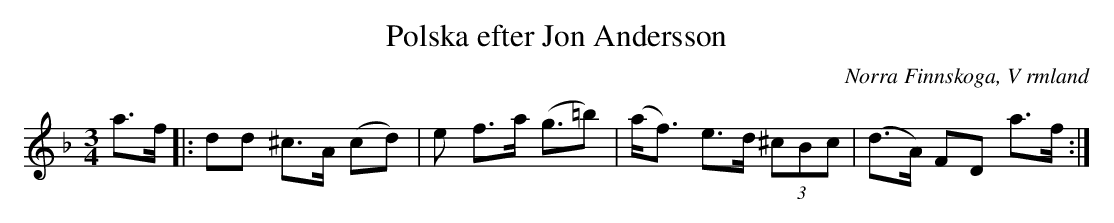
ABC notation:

X:1
T:Polska efter Jon Andersson
O:Norra Finnskoga, V rmland
M:3/4
L:1/8
K:Dm
a3/2f/2|:dd ^c3/2A/2 (cd)|e f3/2a/2 (g3/2=b)| (a/2f3/2) e3/2d/2 (3^cBc|(d3/2A/2) FD a3/2f/2 :|
